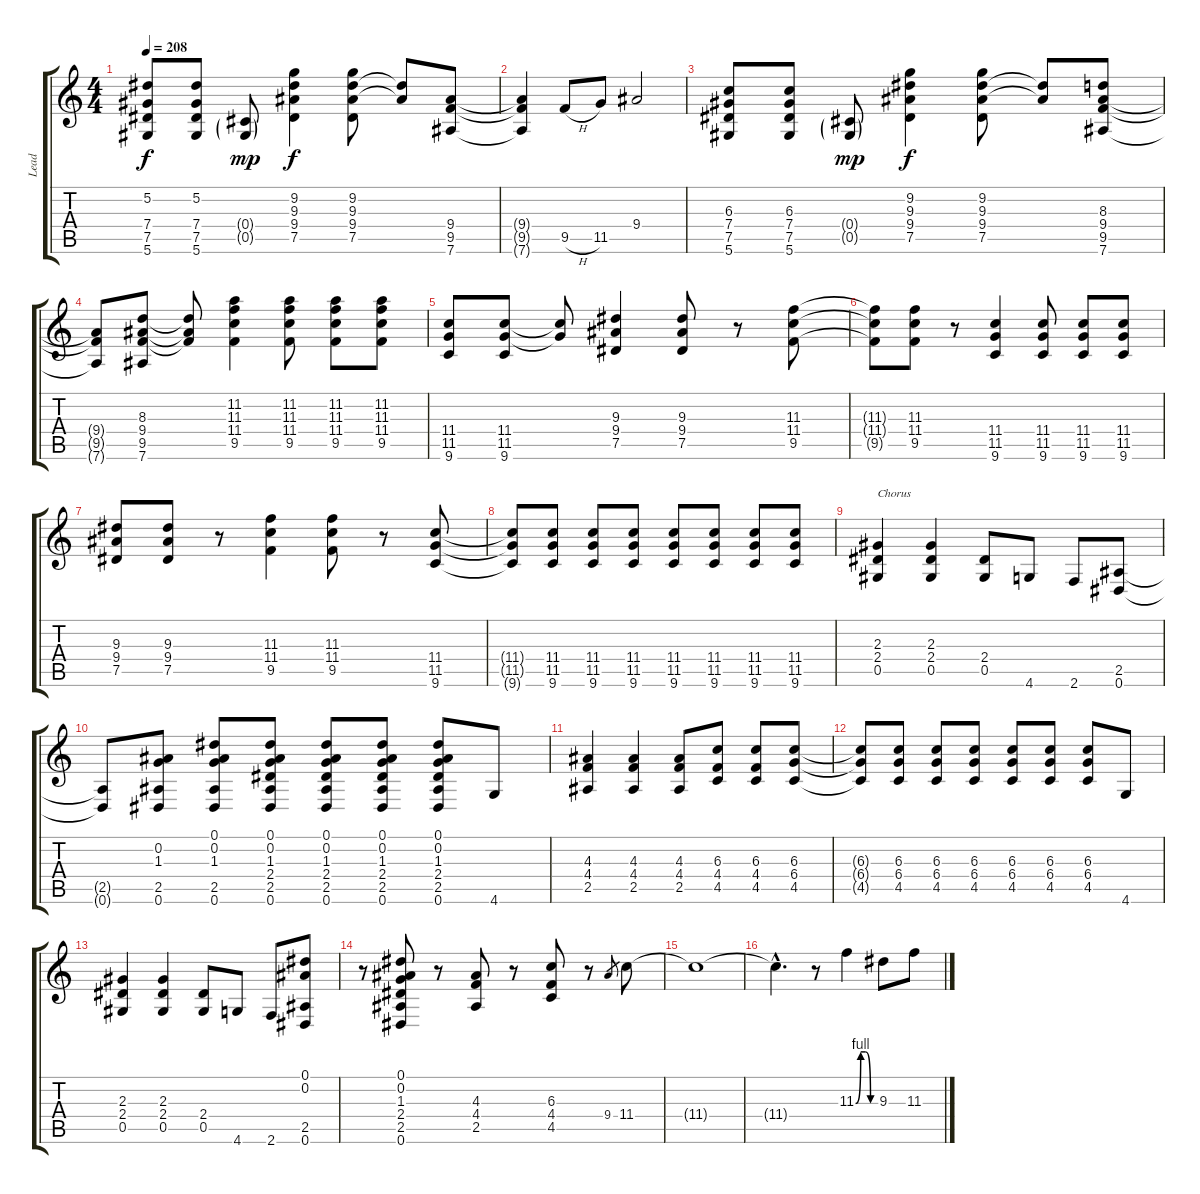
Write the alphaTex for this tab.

\track ("Lead" "Lead") {instrument overdrivenguitar}
\staff {score tabs}
\tuning (Eb4 Bb3 Gb3 Db3 Ab2 Eb2) {hide}
\ts (4 4)
\tempo 208
\clef g2
\ks c
(5.2 7.4 7.5 5.6).8{dy f} (5.2 7.4 7.5 5.6).8 (0.4{g} 0.5{g}).8{dy mp} (9.2 9.3 9.4 7.5).4{dy f} (9.2 9.3 9.4 7.5).8 (9.3{t} 9.4{t}).8 (9.4 9.5 7.6).8 |
(9.4{t} 9.5{t} 7.6{t}).4 9.5{h}.8 11.5.8 9.4.2 |
(6.3 7.4 7.5 5.6).8 (6.3 7.4 7.5 5.6).8 (0.4{g} 0.5{g}).8{dy mp} (9.2 9.3 9.4 7.5).4{dy f} (9.2 9.3 9.4 7.5).8 (9.3{t} 9.4{t}).8 (8.3 9.4 9.5 7.6).8 |
(9.4{t} 9.5{t} 7.6{t}).8 (8.3 9.4 9.5 7.6).8 (8.3{t} 9.4{t} 9.5{t}).8 (11.2 11.3 11.4 9.5).4 (11.2 11.3 11.4 9.5).8 (11.2 11.3 11.4 9.5).8 (11.2 11.3 11.4 9.5).8 |
(11.4 11.5 9.6).8 (11.4 11.5 9.6).8 (11.4{t} 11.5{t}).8 (9.3 9.4 7.5).4 (9.3 9.4 7.5).8 r.8 (11.3 11.4 9.5).8 |
(11.3{t} 11.4{t} 9.5{t}).8 (11.3 11.4 9.5).8 r.8 (11.4 11.5 9.6).4 (11.4 11.5 9.6).8 (11.4 11.5 9.6).8 (11.4 11.5 9.6).8 |
(9.3 9.4 7.5).8 (9.3 9.4 7.5).8 r.8 (11.3 11.4 9.5).4 (11.3 11.4 9.5).8 r.8 (11.4 11.5 9.6).8 |
(11.4{t} 11.5{t} 9.6{t}).8 (11.4 11.5 9.6).8 (11.4 11.5 9.6).8 (11.4 11.5 9.6).8 (11.4 11.5 9.6).8 (11.4 11.5 9.6).8 (11.4 11.5 9.6).8 (11.4 11.5 9.6).8 |
(2.3 2.4 0.5).4{txt "Chorus"} (2.3 2.4 0.5).4 (2.4 0.5).8 4.6.8 2.6.8 (2.5 0.6).8 |
(2.5{t} 0.6{t}).8 (0.2 1.3 2.5 0.6).8 (0.1 0.2 1.3 2.5 0.6).8 (0.1 0.2 1.3 2.4 2.5 0.6).8 (0.1 0.2 1.3 2.4 2.5 0.6).8 (0.1 0.2 1.3 2.4 2.5 0.6).8 (0.1 0.2 1.3 2.4 2.5 0.6).8 4.6.8 |
(4.3 4.4 2.5).4 (4.3 4.4 2.5).4 (4.3 4.4 2.5).8 (6.3 4.4 4.5).8 (6.3 4.4 4.5).8 (6.3 6.4 4.5).8 |
(6.3{t} 6.4{t} 4.5{t}).8 (6.3 6.4 4.5).8 (6.3 6.4 4.5).8 (6.3 6.4 4.5).8 (6.3 6.4 4.5).8 (6.3 6.4 4.5).8 (6.3 6.4 4.5).8 4.6.8 |
(2.3 2.4 0.5).4 (2.3 2.4 0.5).4 (2.4 0.5).8 4.6.8 2.6.8 (0.1 0.2 2.5 0.6).8 |
r.8 (0.1 0.2 1.3 2.4 2.5 0.6).8 r.8 (4.3 4.4 2.5).8 r.8 (6.3 4.4 4.5).8 r.8 9.4.8{gr} 11.4.8 |
11.4{t}.1 |
11.4{hac t}.4{d} r.8 11.3{be (custom 0 0 15 4 30 4 45 0 60 0)}.4 9.3.8 11.3.8
